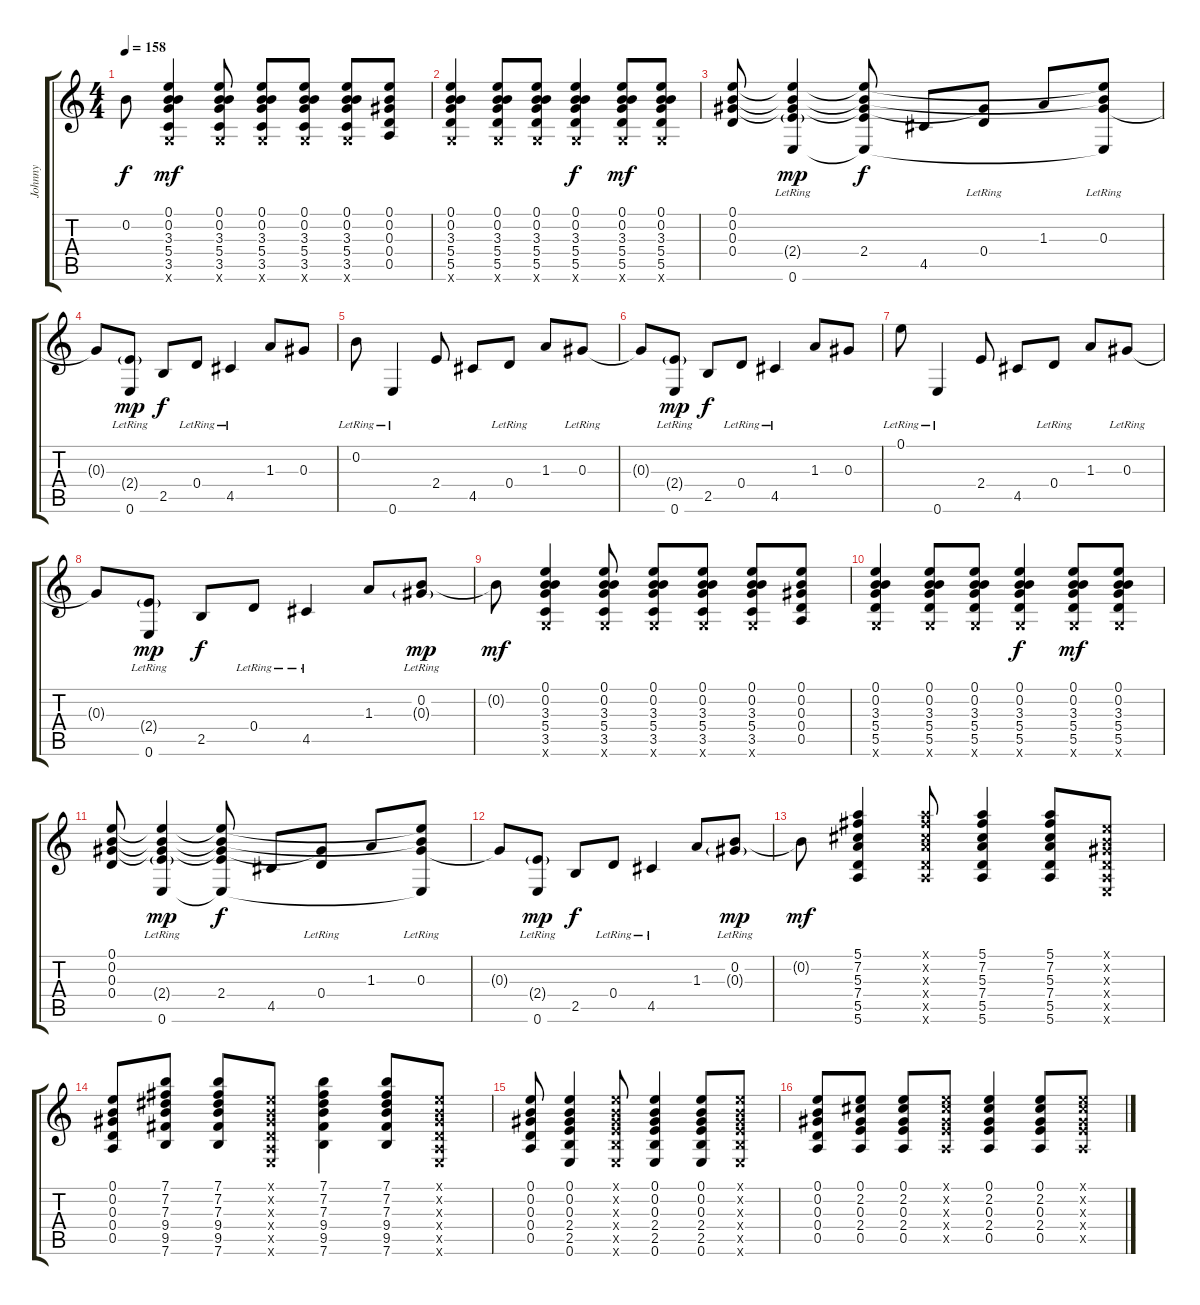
\track ("Johnny" "Johnny") {instrument electricguitarclean}
\staff {score tabs}
\tuning (E4 B3 Ab3 D3 A2 E2) {hide}
\ts (4 4)
\tempo 158
\clef g2
\ks c
0.2{t}.8{dy f} (0.1 0.2 3.3 5.4 3.5 3.6{x}).4{dy mf} (0.1 0.2 3.3 5.4 3.5 3.6{x}).8 (0.1 0.2 3.3 5.4 3.5 3.6{x}).8 (0.1 0.2 3.3 5.4 3.5 3.6{x}).8 (0.1 0.2 3.3 5.4 3.5 3.6{x}).8 (0.1 0.2 0.3 0.4 0.5).8 |
(0.1 0.2 3.3 5.4 5.5 3.6{x}).4 (0.1 0.2 3.3 5.4 5.5 3.6{x}).8 (0.1 0.2 3.3 5.4 5.5 3.6{x}).8 (0.1 0.2 3.3 5.4 5.5 3.6{x}).4{dy f} (0.1 0.2 3.3 5.4 5.5 3.6{x}).8{dy mf} (0.1 0.2 3.3 5.4 5.5 3.6{x}).8 |
(0.1 0.2 0.3 0.4).8 (0.1{t} 0.2{t} 0.3{t} 2.4{g lr} 0.6{lr}).4{dy mp} (0.1{t} 0.2{t} 0.3{t} 2.4 0.6{t}).8{dy f} 4.5.8 (0.3{t} 0.4{lr}).8 1.3.8 (0.1{t} 0.2{t} 0.3{lr} 0.6{t}).8 |
0.3{t}.8 (2.4{g lr} 0.6{lr}).8{dy mp} 2.5.8{dy f} 0.4{lr}.8 4.5{lr}.4 1.3.8 0.3.8 |
0.2{lr}.8 0.6{lr}.4 2.4.8 4.5.8 0.4{lr}.8 1.3.8 0.3{lr}.8 |
0.3{t}.8 (2.4{g lr} 0.6{lr}).8{dy mp} 2.5.8{dy f} 0.4{lr}.8 4.5{lr}.4 1.3.8 0.3.8 |
0.1{lr}.8 0.6{lr}.4 2.4.8 4.5.8 0.4{lr}.8 1.3.8 0.3{lr}.8 |
0.3{t}.8 (2.4{g lr} 0.6{lr}).8{dy mp} 2.5.8{dy f} 0.4{lr}.8 4.5{lr}.4 1.3.8 (0.2 0.3{g lr}).8{dy mp} |
0.2{t}.8{dy mf} (0.1 0.2 3.3 5.4 3.5 3.6{x}).4 (0.1 0.2 3.3 5.4 3.5 3.6{x}).8 (0.1 0.2 3.3 5.4 3.5 3.6{x}).8 (0.1 0.2 3.3 5.4 3.5 3.6{x}).8 (0.1 0.2 3.3 5.4 3.5 3.6{x}).8 (0.1 0.2 0.3 0.4 0.5).8 |
(0.1 0.2 3.3 5.4 5.5 3.6{x}).4 (0.1 0.2 3.3 5.4 5.5 3.6{x}).8 (0.1 0.2 3.3 5.4 5.5 3.6{x}).8 (0.1 0.2 3.3 5.4 5.5 3.6{x}).4{dy f} (0.1 0.2 3.3 5.4 5.5 3.6{x}).8{dy mf} (0.1 0.2 3.3 5.4 5.5 3.6{x}).8 |
(0.1 0.2 0.3 0.4).8 (0.1{t} 0.2{t} 0.3{t} 2.4{g lr} 0.6{lr}).4{dy mp} (0.1{t} 0.2{t} 0.3{t} 2.4 0.6{t}).8{dy f} 4.5.8 (0.3{t} 0.4{lr}).8 1.3.8 (0.1{t} 0.2{t} 0.3{lr} 0.6{t}).8 |
0.3{t}.8 (2.4{g lr} 0.6{lr}).8{dy mp} 2.5.8{dy f} 0.4{lr}.8 4.5{lr}.4 1.3.8 (0.2 0.3{g lr}).8{dy mp} |
0.2{t}.8{dy mf} (5.1 7.2 5.3 7.4 5.5 5.6).4 (5.1{x} 7.2{x} 5.3{x} 7.4{x} 5.5{x} 5.6{x}).8 (5.1 7.2 5.3 7.4 5.5 5.6).4 (5.1 7.2 5.3 7.4 5.5 5.6).8 (0.1{x} 0.2{x} 0.3{x} 0.4{x} 0.5{x} 0.6{x}).8 |
(0.1 0.2 0.3 0.4 0.5).8 (7.1 7.2 7.3 9.4 9.5 7.6).8 (7.1 7.2 7.3 9.4 9.5 7.6).8 (0.1{x} 0.2{x} 0.3{x} 0.4{x} 0.5{x} 0.6{x}).8 (7.1 7.2 7.3 9.4 9.5 7.6).4 (7.1 7.2 7.3 9.4 9.5 7.6).8 (0.1{x} 0.2{x} 0.3{x} 0.4{x} 0.5{x} 0.6{x}).8 |
(0.1 0.2 0.3 0.4 0.5).8 (0.1 0.2 0.3 2.4 2.5 0.6).4 (0.1{x} 0.2{x} 0.3{x} 2.4{x} 2.5{x} 0.6{x}).8 (0.1 0.2 0.3 2.4 2.5 0.6).4 (0.1 0.2 0.3 2.4 2.5 0.6).8 (0.1{x} 0.2{x} 0.3{x} 2.4{x} 2.5{x} 0.6{x}).8 |
(0.1 0.2 0.3 0.4 0.5).8 (0.1 2.2 0.3 2.4 0.5).8 (0.1 2.2 0.3 2.4 0.5).8 (0.1{x} 2.2{x} 0.3{x} 2.4{x} 0.5{x}).8 (0.1 2.2 0.3 2.4 0.5).4 (0.1 2.2 0.3 2.4 0.5).8 (0.1{x} 2.2{x} 0.3{x} 2.4{x} 0.5{x}).8
